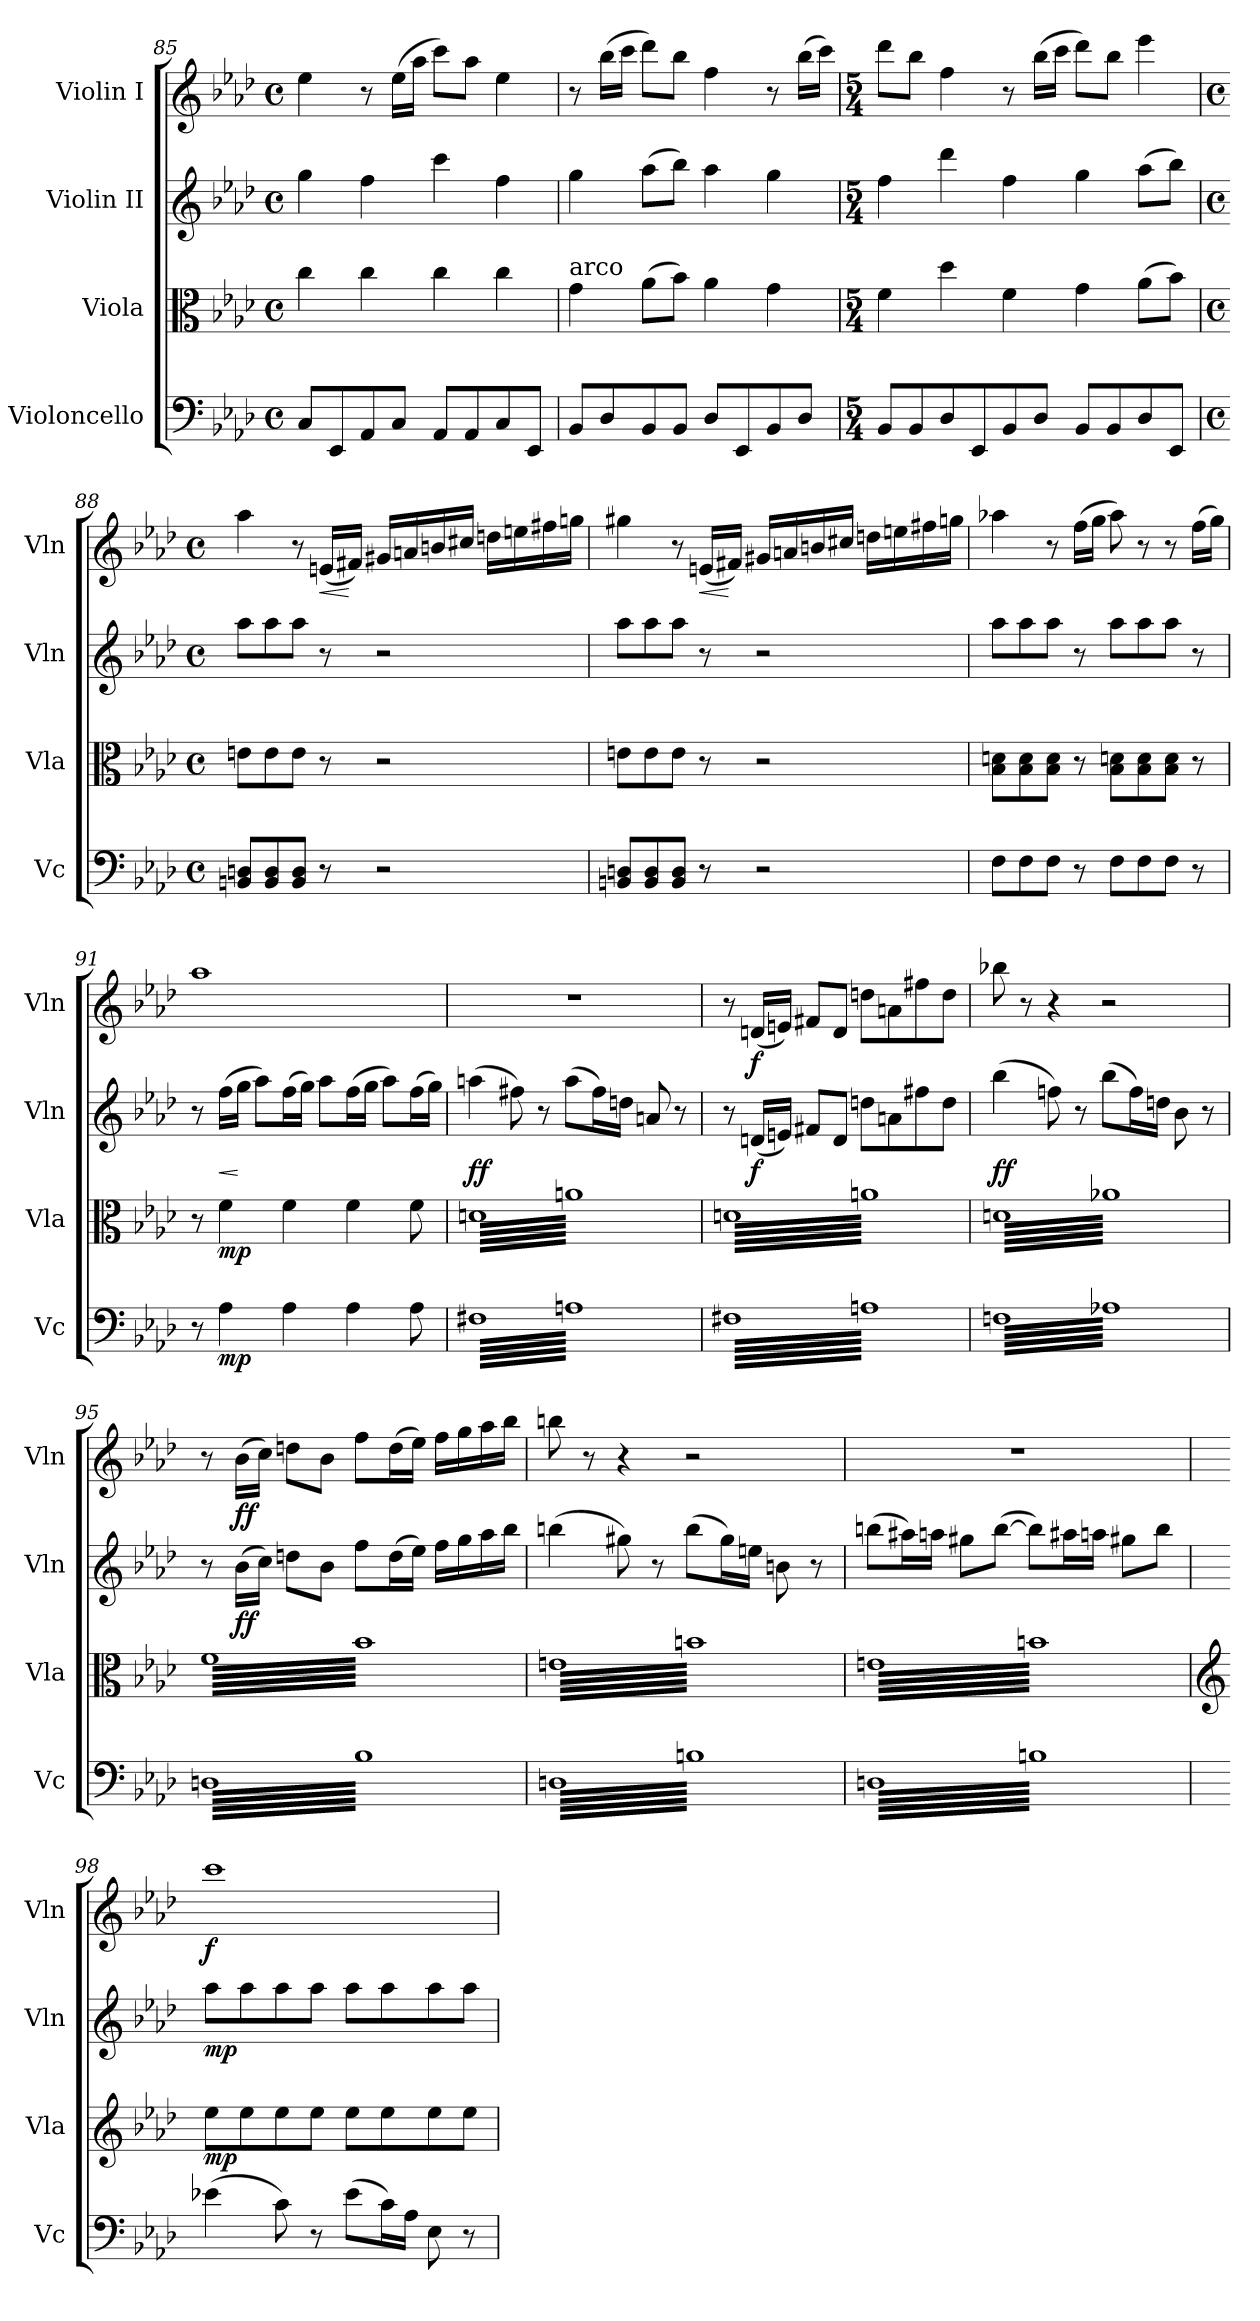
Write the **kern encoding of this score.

**kern	**dynam	**kern	**dynam	**kern	**dynam	**kern	**dynam
*part4	*part4	*part3	*part3	*part2	*part2	*part1	*part1
*staff4	*staff4	*staff3	*staff3	*staff2	*staff2	*staff1	*staff1
*I"Violoncello	*	*I"Viola	*	*I"Violin II	*	*I"Violin I	*
*I'Vc	*	*I'Vla	*	*I'Vln	*	*I'Vln	*
*clefF4	*	*clefC3	*	*clefG2	*	*clefG2	*
*k[b-e-a-d-]	*	*k[b-e-a-d-]	*	*k[b-e-a-d-]	*	*k[b-e-a-d-]	*
*M4/4	*	*M4/4	*	*M4/4	*	*M4/4	*
*met(c)	*	*met(c)	*	*met(c)	*	*met(c)	*
=85	=85	=85	=85	=85	=85	=85	=85
8C/L	.	4cc\	.	4gg\	.	4ee-\	.
8EE-/	.	.	.	.	.	.	.
8AA-/	.	4cc\	.	4ff\	.	8r	.
8C/J	.	.	.	.	.	(>16ee-\LL	.
.	.	.	.	.	.	16aa-\JJ	.
8AA-/L	.	4cc\	.	4ccc\	.	8ccc\L)	.
8AA-/	.	.	.	.	.	8aa-\J	.
8C/	.	4cc\	.	4ff\	.	4ee-\	.
8EE-/J	.	.	.	.	.	.	.
!!LO:LB:g=z
=86	=86	=86	=86	=86	=86	=86	=86
!	!	!LO:TX:a:t=arco	!	!	!	!	!
8BB-/L	.	4g\	.	4gg\	.	8r	.
8D-/	.	.	.	.	.	(>16bb-\LL	.
.	.	.	.	.	.	16ccc\JJ	.
8BB-/	.	(>8a-\L	.	(>8aa-\L	.	8ddd-\L)	.
8BB-/J	.	8b-\J)	.	8bb-\J)	.	8bb-\J	.
8D-/L	.	4a-\	.	4aa-\	.	4ff\	.
8EE-/	.	.	.	.	.	.	.
8BB-/	.	4g\	.	4gg\	.	8r	.
8D-/J	.	.	.	.	.	(>16bb-\LL	.
.	.	.	.	.	.	16ccc\JJ)	.
=87	=87	=87	=87	=87	=87	=87	=87
*M5/4	*	*M5/4	*	*M5/4	*	*M5/4	*
8BB-/L	.	4f\	.	4ff\	.	8ddd-\L	.
8BB-/	.	.	.	.	.	8bb-\J	.
8D-/	.	4dd-\	.	4ddd-\	.	4ff\	.
8EE-/	.	.	.	.	.	.	.
8BB-/	.	4f\	.	4ff\	.	8r	.
8D-/J	.	.	.	.	.	(>16bb-\LL	.
.	.	.	.	.	.	16ccc\JJ	.
8BB-/L	.	4g\	.	4gg\	.	8ddd-\L)	.
8BB-/	.	.	.	.	.	8bb-\J	.
8D-/	.	(>8a-\L	.	(>8aa-\L	.	4eee-\	.
8EE-/J	.	8b-\J)	.	8bb-\J)	.	.	.
!!LO:LB:g=z
=88	=88	=88	=88	=88	=88	=88	=88
*M4/4	*	*M4/4	*	*M4/4	*	*M4/4	*
*met(c)	*	*met(c)	*	*met(c)	*	*met(c)	*
8BBn/ 8Dn/L	.	8en\L	.	8aa-\L	.	4aa-\	.
8BB/ 8D/	.	8e\	.	8aa-\	.	.	.
8BB/ 8D/J	.	8e\J	.	8aa-\J	.	8r	.
!	!	!	!	!	!	!	!LO:HP:b
8r	.	8r	.	8r	.	(<16en/LL	<
.	.	.	.	.	.	16f#X/JJ)	[
2r	.	2r	.	2r	.	16g#X/LL	.
.	.	.	.	.	.	16an/	.
.	.	.	.	.	.	16bn/	.
.	.	.	.	.	.	16cc#X/JJ	.
.	.	.	.	.	.	16ddn\LL	.
.	.	.	.	.	.	16een\	.
.	.	.	.	.	.	16ff#X\	.
.	.	.	.	.	.	16ggn\JJ	.
=89	=89	=89	=89	=89	=89	=89	=89
8BBn/ 8Dn/L	.	8en\L	.	8aa-\L	.	4gg#X\	.
8BB/ 8D/	.	8e\	.	8aa-\	.	.	.
8BB/ 8D/J	.	8e\J	.	8aa-\J	.	8r	.
!	!	!	!	!	!	!	!LO:HP:b
8r	.	8r	.	8r	.	(<16en/LL	<
.	.	.	.	.	.	16f#X/JJ)	[
2r	.	2r	.	2r	.	16g#X/LL	.
.	.	.	.	.	.	16an/	.
.	.	.	.	.	.	16bn/	.
.	.	.	.	.	.	16cc#X/JJ	.
.	.	.	.	.	.	16ddn\LL	.
.	.	.	.	.	.	16een\	.
.	.	.	.	.	.	16ff#X\	.
.	.	.	.	.	.	16ggn\JJ	.
!!LO:PB:g=z
=90	=90	=90	=90	=90	=90	=90	=90
8F\L	.	8B-\ 8dn\L	.	8aa-\L	.	4aa-X\	.
8F\	.	8B-\ 8d\	.	8aa-\	.	.	.
8F\J	.	8B-\ 8d\J	.	8aa-\J	.	8r	.
8r	.	8r	.	8r	.	(>16ff\LL	.
.	.	.	.	.	.	16gg\JJ	.
8F\L	.	8B-\ 8dn\L	.	8aa-\L	.	8aa-\)	.
8F\	.	8B-\ 8d\	.	8aa-\	.	8r	.
8F\J	.	8B-\ 8d\J	.	8aa-\J	.	8r	.
8r	.	8r	.	8r	.	(>16ff\LL	.
.	.	.	.	.	.	16gg\JJ)	.
=91	=91	=91	=91	=91	=91	=91	=91
8r	.	8r	.	8r	.	1aa-	.
!	!LO:DY:b	!	!LO:DY:b	!	!LO:HP:b	!	!
4A-\	mp	4f\	mp	(>16ff\LL	<	.	.
.	.	.	.	16gg\JJ	[	.	.
.	.	.	.	8aa-\L)	.	.	.
4A-\	.	4f\	.	(>16ff\L	.	.	.
.	.	.	.	16gg\JJ)	.	.	.
.	.	.	.	8aa-\L	.	.	.
4A-\	.	4f\	.	(>16ff\L	.	.	.
.	.	.	.	16gg\JJ	.	.	.
.	.	.	.	8aa-\L)	.	.	.
8A-\	.	8f\	.	(>16ff\L	.	.	.
.	.	.	.	16gg\JJ)	.	.	.
=92	=92	=92	=92	=92	=92	=92	=92
!	!	!	!	!	!LO:DY:b	!	!
*tremolo	*	*	*	*	*	*	*
*	*	*tremolo	*	*	*	*	*
64F#XLLLL	.	64dnLLLL	.	(>4aan\	ff	1r	.
64An	.	64an	.	.	.	.	.
64F#X	.	64dn	.	.	.	.	.
64An	.	64an	.	.	.	.	.
64F#X	.	64dn	.	.	.	.	.
64An	.	64an	.	.	.	.	.
64F#X	.	64dn	.	.	.	.	.
64An	.	64an	.	.	.	.	.
64F#X	.	64dn	.	.	.	.	.
64An	.	64an	.	.	.	.	.
64F#X	.	64dn	.	.	.	.	.
64An	.	64an	.	.	.	.	.
64F#X	.	64dn	.	.	.	.	.
64An	.	64an	.	.	.	.	.
64F#X	.	64dn	.	.	.	.	.
64An	.	64an	.	.	.	.	.
64F#X	.	64dn	.	8ff#X\)	.	.	.
64An	.	64an	.	.	.	.	.
64F#X	.	64dn	.	.	.	.	.
64An	.	64an	.	.	.	.	.
64F#X	.	64dn	.	.	.	.	.
64An	.	64an	.	.	.	.	.
64F#X	.	64dn	.	.	.	.	.
64An	.	64an	.	.	.	.	.
64F#X	.	64dn	.	8r	.	.	.
64An	.	64an	.	.	.	.	.
64F#X	.	64dn	.	.	.	.	.
64An	.	64an	.	.	.	.	.
64F#X	.	64dn	.	.	.	.	.
64An	.	64an	.	.	.	.	.
64F#X	.	64dn	.	.	.	.	.
64An	.	64an	.	.	.	.	.
64F#X	.	64dn	.	(>8aa\L	.	.	.
64An	.	64an	.	.	.	.	.
64F#X	.	64dn	.	.	.	.	.
64An	.	64an	.	.	.	.	.
64F#X	.	64dn	.	.	.	.	.
64An	.	64an	.	.	.	.	.
64F#X	.	64dn	.	.	.	.	.
64An	.	64an	.	.	.	.	.
64F#X	.	64dn	.	16ff#\L)	.	.	.
64An	.	64an	.	.	.	.	.
64F#X	.	64dn	.	.	.	.	.
64An	.	64an	.	.	.	.	.
64F#X	.	64dn	.	16ddn\JJ	.	.	.
64An	.	64an	.	.	.	.	.
64F#X	.	64dn	.	.	.	.	.
64An	.	64an	.	.	.	.	.
64F#X	.	64dn	.	8an/	.	.	.
64An	.	64an	.	.	.	.	.
64F#X	.	64dn	.	.	.	.	.
64An	.	64an	.	.	.	.	.
64F#X	.	64dn	.	.	.	.	.
64An	.	64an	.	.	.	.	.
64F#X	.	64dn	.	.	.	.	.
64An	.	64an	.	.	.	.	.
64F#X	.	64dn	.	8r	.	.	.
64An	.	64an	.	.	.	.	.
64F#X	.	64dn	.	.	.	.	.
64An	.	64an	.	.	.	.	.
64F#X	.	64dn	.	.	.	.	.
64An	.	64an	.	.	.	.	.
64F#X	.	64dn	.	.	.	.	.
64AnJJJJ	.	64anJJJJ	.	.	.	.	.
!!LO:LB:g=z
=93	=93	=93	=93	=93	=93	=93	=93
64F#XLLLL	.	64dnLLLL	.	8r	.	8r	.
64An	.	64an	.	.	.	.	.
64F#X	.	64dn	.	.	.	.	.
64An	.	64an	.	.	.	.	.
64F#X	.	64dn	.	.	.	.	.
64An	.	64an	.	.	.	.	.
64F#X	.	64dn	.	.	.	.	.
64An	.	64an	.	.	.	.	.
!	!	!	!	!	!LO:DY:b	!	!LO:DY:b
64F#X	.	64dn	.	(<16dn/LL	f	(<16dn/LL	f
64An	.	64an	.	.	.	.	.
64F#X	.	64dn	.	.	.	.	.
64An	.	64an	.	.	.	.	.
64F#X	.	64dn	.	16en/JJ)	.	16en/JJ)	.
64An	.	64an	.	.	.	.	.
64F#X	.	64dn	.	.	.	.	.
64An	.	64an	.	.	.	.	.
64F#X	.	64dn	.	8f#X/L	.	8f#X/L	.
64An	.	64an	.	.	.	.	.
64F#X	.	64dn	.	.	.	.	.
64An	.	64an	.	.	.	.	.
64F#X	.	64dn	.	.	.	.	.
64An	.	64an	.	.	.	.	.
64F#X	.	64dn	.	.	.	.	.
64An	.	64an	.	.	.	.	.
64F#X	.	64dn	.	8d/J	.	8d/J	.
64An	.	64an	.	.	.	.	.
64F#X	.	64dn	.	.	.	.	.
64An	.	64an	.	.	.	.	.
64F#X	.	64dn	.	.	.	.	.
64An	.	64an	.	.	.	.	.
64F#X	.	64dn	.	.	.	.	.
64An	.	64an	.	.	.	.	.
64F#X	.	64dn	.	8ddn\L	.	8ddn\L	.
64An	.	64an	.	.	.	.	.
64F#X	.	64dn	.	.	.	.	.
64An	.	64an	.	.	.	.	.
64F#X	.	64dn	.	.	.	.	.
64An	.	64an	.	.	.	.	.
64F#X	.	64dn	.	.	.	.	.
64An	.	64an	.	.	.	.	.
64F#X	.	64dn	.	8an\	.	8an\	.
64An	.	64an	.	.	.	.	.
64F#X	.	64dn	.	.	.	.	.
64An	.	64an	.	.	.	.	.
64F#X	.	64dn	.	.	.	.	.
64An	.	64an	.	.	.	.	.
64F#X	.	64dn	.	.	.	.	.
64An	.	64an	.	.	.	.	.
64F#X	.	64dn	.	8ff#X\	.	8ff#X\	.
64An	.	64an	.	.	.	.	.
64F#X	.	64dn	.	.	.	.	.
64An	.	64an	.	.	.	.	.
64F#X	.	64dn	.	.	.	.	.
64An	.	64an	.	.	.	.	.
64F#X	.	64dn	.	.	.	.	.
64An	.	64an	.	.	.	.	.
64F#X	.	64dn	.	8dd\J	.	8dd\J	.
64An	.	64an	.	.	.	.	.
64F#X	.	64dn	.	.	.	.	.
64An	.	64an	.	.	.	.	.
64F#X	.	64dn	.	.	.	.	.
64An	.	64an	.	.	.	.	.
64F#X	.	64dn	.	.	.	.	.
64AnJJJJ	.	64anJJJJ	.	.	.	.	.
=94	=94	=94	=94	=94	=94	=94	=94
!	!	!	!	!	!LO:DY:b	!	!
64FnLLLL	.	64dnLLLL	.	(>4bb-\	ff	8bb-X\	.
64A-X	.	64a-X	.	.	.	.	.
64Fn	.	64dn	.	.	.	.	.
64A-X	.	64a-X	.	.	.	.	.
64Fn	.	64dn	.	.	.	.	.
64A-X	.	64a-X	.	.	.	.	.
64Fn	.	64dn	.	.	.	.	.
64A-X	.	64a-X	.	.	.	.	.
64Fn	.	64dn	.	.	.	8r	.
64A-X	.	64a-X	.	.	.	.	.
64Fn	.	64dn	.	.	.	.	.
64A-X	.	64a-X	.	.	.	.	.
64Fn	.	64dn	.	.	.	.	.
64A-X	.	64a-X	.	.	.	.	.
64Fn	.	64dn	.	.	.	.	.
64A-X	.	64a-X	.	.	.	.	.
64Fn	.	64dn	.	8ffn\)	.	4r	.
64A-X	.	64a-X	.	.	.	.	.
64Fn	.	64dn	.	.	.	.	.
64A-X	.	64a-X	.	.	.	.	.
64Fn	.	64dn	.	.	.	.	.
64A-X	.	64a-X	.	.	.	.	.
64Fn	.	64dn	.	.	.	.	.
64A-X	.	64a-X	.	.	.	.	.
64Fn	.	64dn	.	8r	.	.	.
64A-X	.	64a-X	.	.	.	.	.
64Fn	.	64dn	.	.	.	.	.
64A-X	.	64a-X	.	.	.	.	.
64Fn	.	64dn	.	.	.	.	.
64A-X	.	64a-X	.	.	.	.	.
64Fn	.	64dn	.	.	.	.	.
64A-X	.	64a-X	.	.	.	.	.
64Fn	.	64dn	.	(>8bb-\L	.	2r	.
64A-X	.	64a-X	.	.	.	.	.
64Fn	.	64dn	.	.	.	.	.
64A-X	.	64a-X	.	.	.	.	.
64Fn	.	64dn	.	.	.	.	.
64A-X	.	64a-X	.	.	.	.	.
64Fn	.	64dn	.	.	.	.	.
64A-X	.	64a-X	.	.	.	.	.
64Fn	.	64dn	.	16ff\L)	.	.	.
64A-X	.	64a-X	.	.	.	.	.
64Fn	.	64dn	.	.	.	.	.
64A-X	.	64a-X	.	.	.	.	.
64Fn	.	64dn	.	16ddn\JJ	.	.	.
64A-X	.	64a-X	.	.	.	.	.
64Fn	.	64dn	.	.	.	.	.
64A-X	.	64a-X	.	.	.	.	.
64Fn	.	64dn	.	8b-\	.	.	.
64A-X	.	64a-X	.	.	.	.	.
64Fn	.	64dn	.	.	.	.	.
64A-X	.	64a-X	.	.	.	.	.
64Fn	.	64dn	.	.	.	.	.
64A-X	.	64a-X	.	.	.	.	.
64Fn	.	64dn	.	.	.	.	.
64A-X	.	64a-X	.	.	.	.	.
64Fn	.	64dn	.	8r	.	.	.
64A-X	.	64a-X	.	.	.	.	.
64Fn	.	64dn	.	.	.	.	.
64A-X	.	64a-X	.	.	.	.	.
64Fn	.	64dn	.	.	.	.	.
64A-X	.	64a-X	.	.	.	.	.
64Fn	.	64dn	.	.	.	.	.
64A-XJJJJ	.	64a-XJJJJ	.	.	.	.	.
=95	=95	=95	=95	=95	=95	=95	=95
64DnLLLL	.	64fLLLL	.	8r	.	8r	.
64B-	.	64b-	.	.	.	.	.
64Dn	.	64f	.	.	.	.	.
64B-	.	64b-	.	.	.	.	.
64Dn	.	64f	.	.	.	.	.
64B-	.	64b-	.	.	.	.	.
64Dn	.	64f	.	.	.	.	.
64B-	.	64b-	.	.	.	.	.
!	!	!	!	!	!LO:DY:b	!	!LO:DY:b
64Dn	.	64f	.	(>16b-\LL	ff	(>16b-\LL	ff
64B-	.	64b-	.	.	.	.	.
64Dn	.	64f	.	.	.	.	.
64B-	.	64b-	.	.	.	.	.
64Dn	.	64f	.	16cc\JJ)	.	16cc\JJ)	.
64B-	.	64b-	.	.	.	.	.
64Dn	.	64f	.	.	.	.	.
64B-	.	64b-	.	.	.	.	.
64Dn	.	64f	.	8ddn\L	.	8ddn\L	.
64B-	.	64b-	.	.	.	.	.
64Dn	.	64f	.	.	.	.	.
64B-	.	64b-	.	.	.	.	.
64Dn	.	64f	.	.	.	.	.
64B-	.	64b-	.	.	.	.	.
64Dn	.	64f	.	.	.	.	.
64B-	.	64b-	.	.	.	.	.
64Dn	.	64f	.	8b-\J	.	8b-\J	.
64B-	.	64b-	.	.	.	.	.
64Dn	.	64f	.	.	.	.	.
64B-	.	64b-	.	.	.	.	.
64Dn	.	64f	.	.	.	.	.
64B-	.	64b-	.	.	.	.	.
64Dn	.	64f	.	.	.	.	.
64B-	.	64b-	.	.	.	.	.
64Dn	.	64f	.	8ff\L	.	8ff\L	.
64B-	.	64b-	.	.	.	.	.
64Dn	.	64f	.	.	.	.	.
64B-	.	64b-	.	.	.	.	.
64Dn	.	64f	.	.	.	.	.
64B-	.	64b-	.	.	.	.	.
64Dn	.	64f	.	.	.	.	.
64B-	.	64b-	.	.	.	.	.
64Dn	.	64f	.	(>16dd\L	.	(>16dd\L	.
64B-	.	64b-	.	.	.	.	.
64Dn	.	64f	.	.	.	.	.
64B-	.	64b-	.	.	.	.	.
64Dn	.	64f	.	16ee-\JJ)	.	16ee-\JJ)	.
64B-	.	64b-	.	.	.	.	.
64Dn	.	64f	.	.	.	.	.
64B-	.	64b-	.	.	.	.	.
64Dn	.	64f	.	16ff\LL	.	16ff\LL	.
64B-	.	64b-	.	.	.	.	.
64Dn	.	64f	.	.	.	.	.
64B-	.	64b-	.	.	.	.	.
64Dn	.	64f	.	16gg\	.	16gg\	.
64B-	.	64b-	.	.	.	.	.
64Dn	.	64f	.	.	.	.	.
64B-	.	64b-	.	.	.	.	.
64Dn	.	64f	.	16aa-\	.	16aa-\	.
64B-	.	64b-	.	.	.	.	.
64Dn	.	64f	.	.	.	.	.
64B-	.	64b-	.	.	.	.	.
64Dn	.	64f	.	16bb-\JJ	.	16bb-\JJ	.
64B-	.	64b-	.	.	.	.	.
64Dn	.	64f	.	.	.	.	.
64B-JJJJ	.	64b-JJJJ	.	.	.	.	.
!!LO:LB:g=z
=96	=96	=96	=96	=96	=96	=96	=96
64DnLLLL	.	64enLLLL	.	(>4bbn\	.	8bbn\	.
64Bn	.	64bn	.	.	.	.	.
64Dn	.	64en	.	.	.	.	.
64Bn	.	64bn	.	.	.	.	.
64Dn	.	64en	.	.	.	.	.
64Bn	.	64bn	.	.	.	.	.
64Dn	.	64en	.	.	.	.	.
64Bn	.	64bn	.	.	.	.	.
64Dn	.	64en	.	.	.	8r	.
64Bn	.	64bn	.	.	.	.	.
64Dn	.	64en	.	.	.	.	.
64Bn	.	64bn	.	.	.	.	.
64Dn	.	64en	.	.	.	.	.
64Bn	.	64bn	.	.	.	.	.
64Dn	.	64en	.	.	.	.	.
64Bn	.	64bn	.	.	.	.	.
64Dn	.	64en	.	8gg#X\)	.	4r	.
64Bn	.	64bn	.	.	.	.	.
64Dn	.	64en	.	.	.	.	.
64Bn	.	64bn	.	.	.	.	.
64Dn	.	64en	.	.	.	.	.
64Bn	.	64bn	.	.	.	.	.
64Dn	.	64en	.	.	.	.	.
64Bn	.	64bn	.	.	.	.	.
64Dn	.	64en	.	8r	.	.	.
64Bn	.	64bn	.	.	.	.	.
64Dn	.	64en	.	.	.	.	.
64Bn	.	64bn	.	.	.	.	.
64Dn	.	64en	.	.	.	.	.
64Bn	.	64bn	.	.	.	.	.
64Dn	.	64en	.	.	.	.	.
64Bn	.	64bn	.	.	.	.	.
64Dn	.	64en	.	(>8bb\L	.	2r	.
64Bn	.	64bn	.	.	.	.	.
64Dn	.	64en	.	.	.	.	.
64Bn	.	64bn	.	.	.	.	.
64Dn	.	64en	.	.	.	.	.
64Bn	.	64bn	.	.	.	.	.
64Dn	.	64en	.	.	.	.	.
64Bn	.	64bn	.	.	.	.	.
64Dn	.	64en	.	16gg#\L)	.	.	.
64Bn	.	64bn	.	.	.	.	.
64Dn	.	64en	.	.	.	.	.
64Bn	.	64bn	.	.	.	.	.
64Dn	.	64en	.	16een\JJ	.	.	.
64Bn	.	64bn	.	.	.	.	.
64Dn	.	64en	.	.	.	.	.
64Bn	.	64bn	.	.	.	.	.
64Dn	.	64en	.	8bn\	.	.	.
64Bn	.	64bn	.	.	.	.	.
64Dn	.	64en	.	.	.	.	.
64Bn	.	64bn	.	.	.	.	.
64Dn	.	64en	.	.	.	.	.
64Bn	.	64bn	.	.	.	.	.
64Dn	.	64en	.	.	.	.	.
64Bn	.	64bn	.	.	.	.	.
64Dn	.	64en	.	8r	.	.	.
64Bn	.	64bn	.	.	.	.	.
64Dn	.	64en	.	.	.	.	.
64Bn	.	64bn	.	.	.	.	.
64Dn	.	64en	.	.	.	.	.
64Bn	.	64bn	.	.	.	.	.
64Dn	.	64en	.	.	.	.	.
64BnJJJJ	.	64bnJJJJ	.	.	.	.	.
=97	=97	=97	=97	=97	=97	=97	=97
64DnLLLL	.	64enLLLL	.	(>8bbn\L	.	1r	.
64Bn	.	64bn	.	.	.	.	.
64Dn	.	64en	.	.	.	.	.
64Bn	.	64bn	.	.	.	.	.
64Dn	.	64en	.	.	.	.	.
64Bn	.	64bn	.	.	.	.	.
64Dn	.	64en	.	.	.	.	.
64Bn	.	64bn	.	.	.	.	.
64Dn	.	64en	.	16aa#X\L)	.	.	.
64Bn	.	64bn	.	.	.	.	.
64Dn	.	64en	.	.	.	.	.
64Bn	.	64bn	.	.	.	.	.
64Dn	.	64en	.	16aan\JJ	.	.	.
64Bn	.	64bn	.	.	.	.	.
64Dn	.	64en	.	.	.	.	.
64Bn	.	64bn	.	.	.	.	.
64Dn	.	64en	.	8gg#X\L	.	.	.
64Bn	.	64bn	.	.	.	.	.
64Dn	.	64en	.	.	.	.	.
64Bn	.	64bn	.	.	.	.	.
64Dn	.	64en	.	.	.	.	.
64Bn	.	64bn	.	.	.	.	.
64Dn	.	64en	.	.	.	.	.
64Bn	.	64bn	.	.	.	.	.
64Dn	.	64en	.	(<[8bb\J	.	.	.
64Bn	.	64bn	.	.	.	.	.
64Dn	.	64en	.	.	.	.	.
64Bn	.	64bn	.	.	.	.	.
64Dn	.	64en	.	.	.	.	.
64Bn	.	64bn	.	.	.	.	.
64Dn	.	64en	.	.	.	.	.
64Bn	.	64bn	.	.	.	.	.
64Dn	.	64en	.	8bb\L])	.	.	.
64Bn	.	64bn	.	.	.	.	.
64Dn	.	64en	.	.	.	.	.
64Bn	.	64bn	.	.	.	.	.
64Dn	.	64en	.	.	.	.	.
64Bn	.	64bn	.	.	.	.	.
64Dn	.	64en	.	.	.	.	.
64Bn	.	64bn	.	.	.	.	.
64Dn	.	64en	.	16aa#X\L	.	.	.
64Bn	.	64bn	.	.	.	.	.
64Dn	.	64en	.	.	.	.	.
64Bn	.	64bn	.	.	.	.	.
64Dn	.	64en	.	16aan\JJ	.	.	.
64Bn	.	64bn	.	.	.	.	.
64Dn	.	64en	.	.	.	.	.
64Bn	.	64bn	.	.	.	.	.
64Dn	.	64en	.	8gg#X\L	.	.	.
64Bn	.	64bn	.	.	.	.	.
64Dn	.	64en	.	.	.	.	.
64Bn	.	64bn	.	.	.	.	.
64Dn	.	64en	.	.	.	.	.
64Bn	.	64bn	.	.	.	.	.
64Dn	.	64en	.	.	.	.	.
64Bn	.	64bn	.	.	.	.	.
64Dn	.	64en	.	8bb\J	.	.	.
64Bn	.	64bn	.	.	.	.	.
64Dn	.	64en	.	.	.	.	.
64Bn	.	64bn	.	.	.	.	.
64Dn	.	64en	.	.	.	.	.
64Bn	.	64bn	.	.	.	.	.
64Dn	.	64en	.	.	.	.	.
64BnJJJJ	.	64bnJJJJ	.	.	.	.	.
*	*	*Xtremolo	*	*	*	*	*
*Xtremolo	*	*	*	*	*	*	*
=98	=98	=98	=98	=98	=98	=98	=98
*	*	*clefG2	*	*	*	*	*
!	!LO:DY:b	!	!LO:DY:b	!	!LO:DY:b	!	!LO:DY:b
(>4e-X\	other-dynamics	8ee-\L	mp	8aa-\L	mp	1ccc	f
.	.	.	.	.	.	.	.
.	.	.	.	.	.	.	.
.	.	.	.	.	.	.	.
.	.	.	.	.	.	.	.
.	.	.	.	.	.	.	.
.	.	.	.	.	.	.	.
.	.	.	.	.	.	.	.
.	.	8ee-\	.	8aa-\	.	.	.
.	.	.	.	.	.	.	.
.	.	.	.	.	.	.	.
.	.	.	.	.	.	.	.
.	.	.	.	.	.	.	.
.	.	.	.	.	.	.	.
.	.	.	.	.	.	.	.
.	.	.	.	.	.	.	.
8c\)	.	8ee-\	.	8aa-\	.	.	.
.	.	.	.	.	.	.	.
.	.	.	.	.	.	.	.
.	.	.	.	.	.	.	.
.	.	.	.	.	.	.	.
.	.	.	.	.	.	.	.
.	.	.	.	.	.	.	.
.	.	.	.	.	.	.	.
8r	.	8ee-\J	.	8aa-\J	.	.	.
.	.	.	.	.	.	.	.
.	.	.	.	.	.	.	.
.	.	.	.	.	.	.	.
.	.	.	.	.	.	.	.
.	.	.	.	.	.	.	.
.	.	.	.	.	.	.	.
.	.	.	.	.	.	.	.
(>8e-\L	.	8ee-\L	.	8aa-\L	.	.	.
16c\L)	.	8ee-\	.	8aa-\	.	.	.
16A-\JJ	.	.	.	.	.	.	.
8E-\	.	8ee-\	.	8aa-\	.	.	.
8r	.	8ee-\J	.	8aa-\J	.	.	.
=	=	=	=	=	=	=	=
*-	*-	*-	*-	*-	*-	*-	*-
